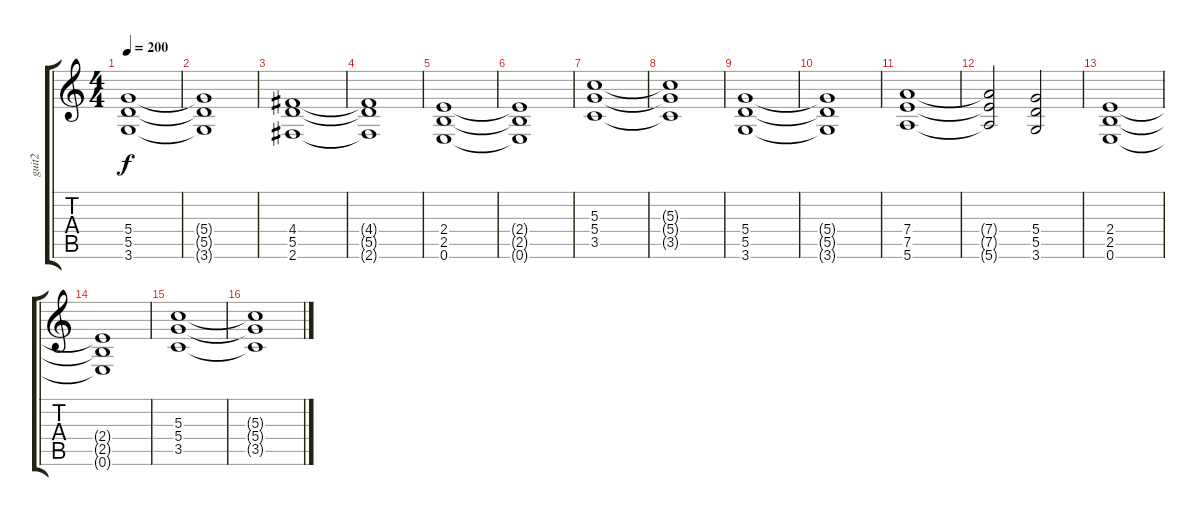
\track ("guit2" "guit2") {instrument distortionguitar}
\staff {score tabs}
\tuning (E4 B3 G3 D3 A2 E2) {hide}
\ts (4 4)
\tempo 200
\clef g2
\ks c
(5.4 5.5 3.6).1{dy f} |
(5.4{t} 5.5{t} 3.6{t}).1 |
(4.4 5.5 2.6).1 |
(4.4{t} 5.5{t} 2.6{t}).1 |
(2.4 2.5 0.6).1 |
(2.4{t} 2.5{t} 0.6{t}).1 |
(5.3 5.4 3.5).1 |
(5.3{t} 5.4{t} 3.5{t}).1 |
(5.4 5.5 3.6).1 |
(5.4{t} 5.5{t} 3.6{t}).1 |
(7.4 7.5 5.6).1 |
(7.4{t} 7.5{t} 5.6{t}).2 (5.4 5.5 3.6).2 |
(2.4 2.5 0.6).1 |
(2.4{t} 2.5{t} 0.6{t}).1 |
(5.3 5.4 3.5).1 |
(5.3{t} 5.4{t} 3.5{t}).1
